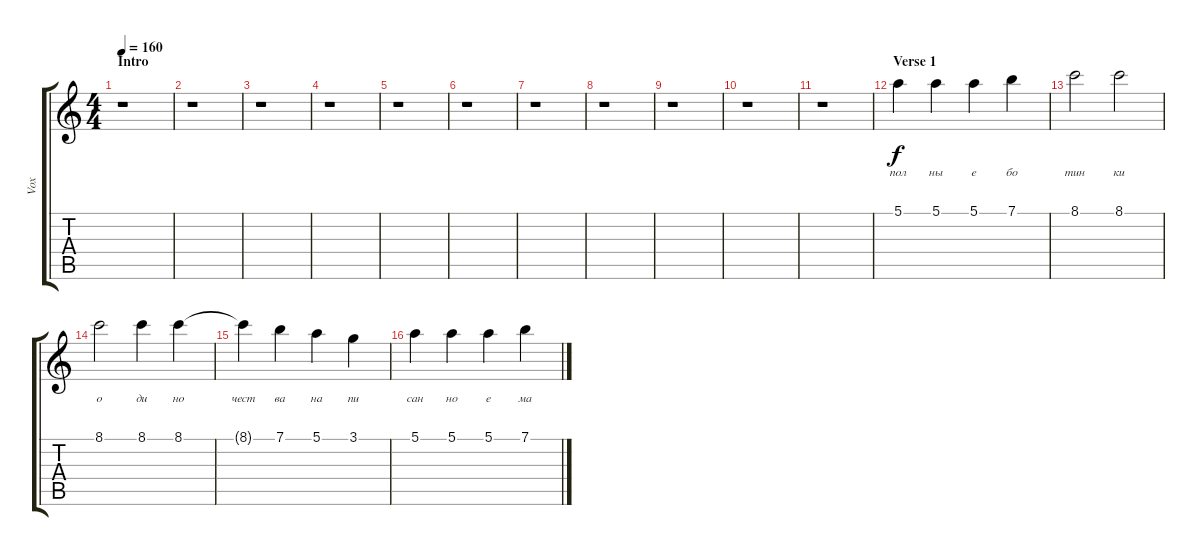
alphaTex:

\track ("Vox" "Vox") {instrument electricguitarjazz}
\staff {score tabs}
\tuning (E4 B3 G3 D3 A2 E2) {hide}
\ts (4 4)
\section ("" "Intro")
\tempo 160
\clef g2
\ks c
r.1{dy f instrument electricguitarjazz} |
r.1 |
r.1 |
r.1 |
r.1 |
r.1 |
r.1 |
r.1 |
r.1 |
r.1 |
r.1{volume 8} |
\section ("" "Verse 1")
5.1.4{lyrics (0 "пол") lyrics (1 "") lyrics (2 "") lyrics (3 "") lyrics (4 "")} 5.1.4{lyrics (0 "ны") lyrics (1 "") lyrics (2 "") lyrics (3 "") lyrics (4 "")} 5.1.4{lyrics (0 "е") lyrics (1 "") lyrics (2 "") lyrics (3 "") lyrics (4 "")} 7.1.4{lyrics (0 "бо") lyrics (1 "") lyrics (2 "") lyrics (3 "") lyrics (4 "")} |
8.1.2{lyrics (0 "тин") lyrics (1 "") lyrics (2 "") lyrics (3 "") lyrics (4 "")} 8.1.2{lyrics (0 "ки") lyrics (1 "") lyrics (2 "") lyrics (3 "") lyrics (4 "")} |
8.1.2{lyrics (0 "о") lyrics (1 "") lyrics (2 "") lyrics (3 "") lyrics (4 "")} 8.1.4{lyrics (0 "ди") lyrics (1 "") lyrics (2 "") lyrics (3 "") lyrics (4 "")} 8.1.4{lyrics (0 "но") lyrics (1 "") lyrics (2 "") lyrics (3 "") lyrics (4 "")} |
8.1{t}.4{lyrics (0 "чест") lyrics (1 "") lyrics (2 "") lyrics (3 "") lyrics (4 "")} 7.1.4{lyrics (0 "ва") lyrics (1 "") lyrics (2 "") lyrics (3 "") lyrics (4 "")} 5.1.4{lyrics (0 "на") lyrics (1 "") lyrics (2 "") lyrics (3 "") lyrics (4 "")} 3.1.4{lyrics (0 "пи") lyrics (1 "") lyrics (2 "") lyrics (3 "") lyrics (4 "")} |
5.1.4{lyrics (0 "сан") lyrics (1 "") lyrics (2 "") lyrics (3 "") lyrics (4 "")} 5.1.4{lyrics (0 "но") lyrics (1 "") lyrics (2 "") lyrics (3 "") lyrics (4 "")} 5.1.4{lyrics (0 "е") lyrics (1 "") lyrics (2 "") lyrics (3 "") lyrics (4 "")} 7.1.4{lyrics (0 "ма") lyrics (1 "") lyrics (2 "") lyrics (3 "") lyrics (4 "")}
